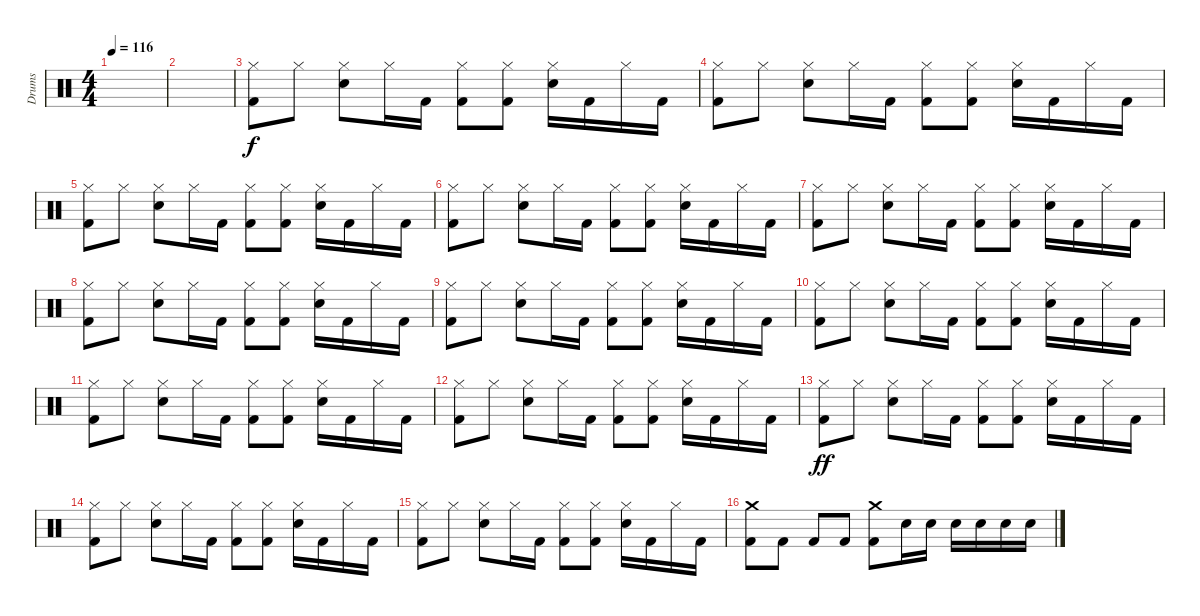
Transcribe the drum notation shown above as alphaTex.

\track ("Drums" "Drums") {instrument percussion}
\staff {score}
\articulation defaults
\ts (4 4)
\tempo 116
\clef neutral
\ks c
|
|
("Hi-Hat (closed)" "Kick (hit) 2").8 "Hi-Hat (closed)".8 ("Hi-Hat (closed)" "Snare (hit) 2").8 "Hi-Hat (closed)".16 "Kick (hit) 2".16 ("Hi-Hat (closed)" "Kick (hit) 2").8 ("Hi-Hat (closed)" "Kick (hit) 2").8 ("Hi-Hat (closed)" "Snare (hit) 2").16 "Kick (hit) 2".16 "Hi-Hat (closed)".16 "Kick (hit) 2".16 |
("Hi-Hat (closed)" "Kick (hit) 2").8 "Hi-Hat (closed)".8 ("Hi-Hat (closed)" "Snare (hit) 2").8 "Hi-Hat (closed)".16 "Kick (hit) 2".16 ("Hi-Hat (closed)" "Kick (hit) 2").8 ("Hi-Hat (closed)" "Kick (hit) 2").8 ("Hi-Hat (closed)" "Snare (hit) 2").16 "Kick (hit) 2".16 "Hi-Hat (closed)".16 "Kick (hit) 2".16 |
("Hi-Hat (closed)" "Kick (hit) 2").8 "Hi-Hat (closed)".8 ("Hi-Hat (closed)" "Snare (hit) 2").8 "Hi-Hat (closed)".16 "Kick (hit) 2".16 ("Hi-Hat (closed)" "Kick (hit) 2").8 ("Hi-Hat (closed)" "Kick (hit) 2").8 ("Hi-Hat (closed)" "Snare (hit) 2").16 "Kick (hit) 2".16 "Hi-Hat (closed)".16 "Kick (hit) 2".16 |
("Hi-Hat (closed)" "Kick (hit) 2").8 "Hi-Hat (closed)".8 ("Hi-Hat (closed)" "Snare (hit) 2").8 "Hi-Hat (closed)".16 "Kick (hit) 2".16 ("Hi-Hat (closed)" "Kick (hit) 2").8 ("Hi-Hat (closed)" "Kick (hit) 2").8 ("Hi-Hat (closed)" "Snare (hit) 2").16 "Kick (hit) 2".16 "Hi-Hat (closed)".16 "Kick (hit) 2".16 |
("Hi-Hat (closed)" "Kick (hit) 2").8 "Hi-Hat (closed)".8 ("Hi-Hat (closed)" "Snare (hit) 2").8 "Hi-Hat (closed)".16 "Kick (hit) 2".16 ("Hi-Hat (closed)" "Kick (hit) 2").8 ("Hi-Hat (closed)" "Kick (hit) 2").8 ("Hi-Hat (closed)" "Snare (hit) 2").16 "Kick (hit) 2".16 "Hi-Hat (closed)".16 "Kick (hit) 2".16 |
("Hi-Hat (closed)" "Kick (hit) 2").8 "Hi-Hat (closed)".8 ("Hi-Hat (closed)" "Snare (hit) 2").8 "Hi-Hat (closed)".16 "Kick (hit) 2".16 ("Hi-Hat (closed)" "Kick (hit) 2").8 ("Hi-Hat (closed)" "Kick (hit) 2").8 ("Hi-Hat (closed)" "Snare (hit) 2").16 "Kick (hit) 2".16 "Hi-Hat (closed)".16 "Kick (hit) 2".16 |
("Hi-Hat (closed)" "Kick (hit) 2").8 "Hi-Hat (closed)".8 ("Hi-Hat (closed)" "Snare (hit) 2").8 "Hi-Hat (closed)".16 "Kick (hit) 2".16 ("Hi-Hat (closed)" "Kick (hit) 2").8 ("Hi-Hat (closed)" "Kick (hit) 2").8 ("Hi-Hat (closed)" "Snare (hit) 2").16 "Kick (hit) 2".16 "Hi-Hat (closed)".16 "Kick (hit) 2".16 |
("Hi-Hat (closed)" "Kick (hit) 2").8 "Hi-Hat (closed)".8 ("Hi-Hat (closed)" "Snare (hit) 2").8 "Hi-Hat (closed)".16 "Kick (hit) 2".16 ("Hi-Hat (closed)" "Kick (hit) 2").8 ("Hi-Hat (closed)" "Kick (hit) 2").8 ("Hi-Hat (closed)" "Snare (hit) 2").16 "Kick (hit) 2".16 "Hi-Hat (closed)".16 "Kick (hit) 2".16 |
("Hi-Hat (closed)" "Kick (hit) 2").8 "Hi-Hat (closed)".8 ("Hi-Hat (closed)" "Snare (hit) 2").8 "Hi-Hat (closed)".16 "Kick (hit) 2".16 ("Hi-Hat (closed)" "Kick (hit) 2").8 ("Hi-Hat (closed)" "Kick (hit) 2").8 ("Hi-Hat (closed)" "Snare (hit) 2").16 "Kick (hit) 2".16 "Hi-Hat (closed)".16 "Kick (hit) 2".16 |
("Hi-Hat (closed)" "Kick (hit) 2").8 "Hi-Hat (closed)".8 ("Hi-Hat (closed)" "Snare (hit) 2").8 "Hi-Hat (closed)".16 "Kick (hit) 2".16 ("Hi-Hat (closed)" "Kick (hit) 2").8 ("Hi-Hat (closed)" "Kick (hit) 2").8 ("Hi-Hat (closed)" "Snare (hit) 2").16 "Kick (hit) 2".16 "Hi-Hat (closed)".16 "Kick (hit) 2".16 |
("Hi-Hat (closed)" "Kick (hit) 2").8{dy ff} "Hi-Hat (closed)".8 ("Hi-Hat (closed)" "Snare (hit) 2").8 "Hi-Hat (closed)".16 "Kick (hit) 2".16 ("Hi-Hat (closed)" "Kick (hit) 2").8 ("Hi-Hat (closed)" "Kick (hit) 2").8 ("Hi-Hat (closed)" "Snare (hit) 2").16 "Kick (hit) 2".16 "Hi-Hat (closed)".16 "Kick (hit) 2".16 |
("Hi-Hat (closed)" "Kick (hit) 2").8 "Hi-Hat (closed)".8 ("Hi-Hat (closed)" "Snare (hit) 2").8 "Hi-Hat (closed)".16 "Kick (hit) 2".16 ("Hi-Hat (closed)" "Kick (hit) 2").8 ("Hi-Hat (closed)" "Kick (hit) 2").8 ("Hi-Hat (closed)" "Snare (hit) 2").16 "Kick (hit) 2".16 "Hi-Hat (closed)".16 "Kick (hit) 2".16 |
("Hi-Hat (closed)" "Kick (hit) 2").8 "Hi-Hat (closed)".8 ("Hi-Hat (closed)" "Snare (hit) 2").8 "Hi-Hat (closed)".16 "Kick (hit) 2".16 ("Hi-Hat (closed)" "Kick (hit) 2").8 ("Hi-Hat (closed)" "Kick (hit) 2").8 ("Hi-Hat (closed)" "Snare (hit) 2").16 "Kick (hit) 2".16 "Hi-Hat (closed)".16 "Kick (hit) 2".16 |
("Crash medium (hit)" "Kick (hit) 2").8 "Kick (hit) 2".8 "Kick (hit) 2".8 "Kick (hit) 2".8 ("Crash medium (hit)" "Kick (hit) 2").8 "Snare (hit) 2".16 "Snare (hit) 2".16 "Snare (hit) 2".16 "Snare (hit) 2".16 "Snare (hit) 2".16 "Snare (hit) 2".16
